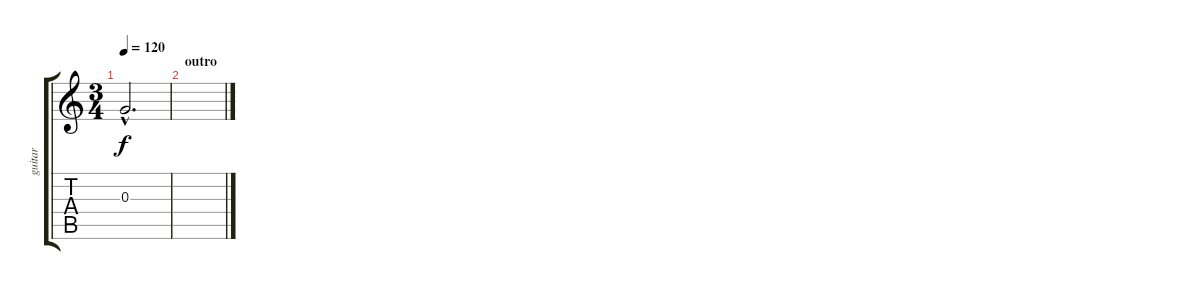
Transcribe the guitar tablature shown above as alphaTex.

\track ("guitar" "guitar") {instrument electricguitarclean}
\staff {score tabs}
\tuning (E4 B3 G3 D3 A2 E2) {hide}
\ts (3 4)
\tempo 120
\clef g2
\ks c
0.3{hac}.2{d dy f} |
\section ("" "outro")
